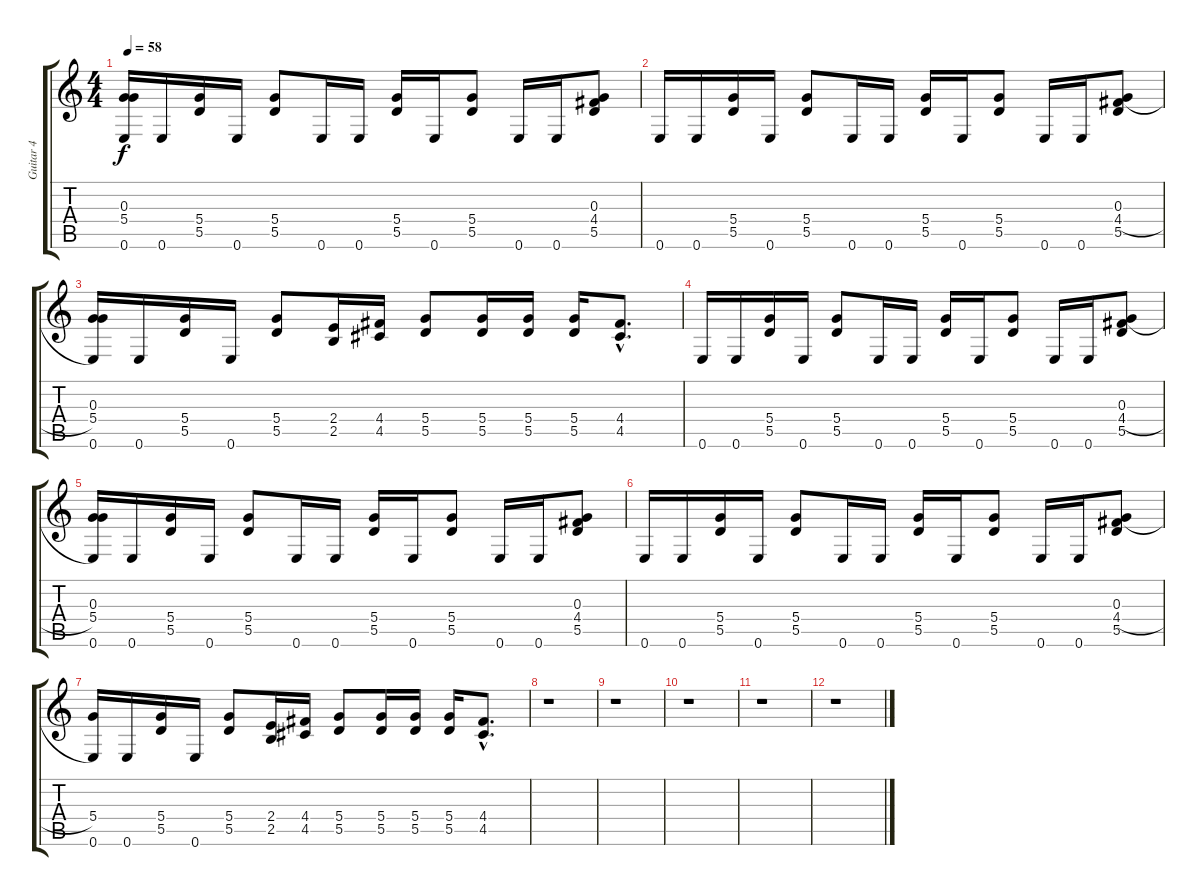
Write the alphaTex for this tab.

\track ("Guitar 4" "Guitar 4") {instrument overdrivenguitar}
\staff {score tabs}
\tuning (E4 B3 G3 D3 A2 E2) {hide}
\ts (4 4)
\tempo 58
\clef g2
\ks c
(0.3 5.4 0.6).16{dy f} 0.6.16 (5.4 5.5).16 0.6.16 (5.4 5.5).8 0.6.16 0.6.16 (5.4 5.5).16 0.6.16 (5.4 5.5).8 0.6.16 0.6.16 (0.3 4.4 5.5).8 |
0.6.16 0.6.16 (5.4 5.5).16 0.6.16 (5.4 5.5).8 0.6.16 0.6.16 (5.4 5.5).16 0.6.16 (5.4 5.5).8 0.6.16 0.6.16 (0.3 4.4{h} 5.5).8 |
(0.3 5.4 0.6).16 0.6.16 (5.4 5.5).16 0.6.16 (5.4 5.5).8 (2.4 2.5).16 (4.4 4.5).16 (5.4 5.5).8 (5.4 5.5).16 (5.4 5.5).16 (5.4 5.5).16 (4.4{hac} 4.5{hac}).8{d} |
0.6.16 0.6.16 (5.4 5.5).16 0.6.16 (5.4 5.5).8 0.6.16 0.6.16 (5.4 5.5).16 0.6.16 (5.4 5.5).8 0.6.16 0.6.16 (0.3 4.4{h} 5.5).8 |
(0.3 5.4 0.6).16 0.6.16 (5.4 5.5).16 0.6.16 (5.4 5.5).8 0.6.16 0.6.16 (5.4 5.5).16 0.6.16 (5.4 5.5).8 0.6.16 0.6.16 (0.3 4.4 5.5).8 |
0.6.16 0.6.16 (5.4 5.5).16 0.6.16 (5.4 5.5).8 0.6.16 0.6.16 (5.4 5.5).16 0.6.16 (5.4 5.5).8 0.6.16 0.6.16 (0.3 4.4{h} 5.5).8 |
(5.4 0.6).16 0.6.16 (5.4 5.5).16 0.6.16 (5.4 5.5).8 (2.4 2.5).16 (4.4 4.5).16 (5.4 5.5).8 (5.4 5.5).16 (5.4 5.5).16 (5.4 5.5).16 (4.4{hac} 4.5{hac}).8{d} |
r.1 |
r.1 |
r.1 |
r.1 |
r.1
